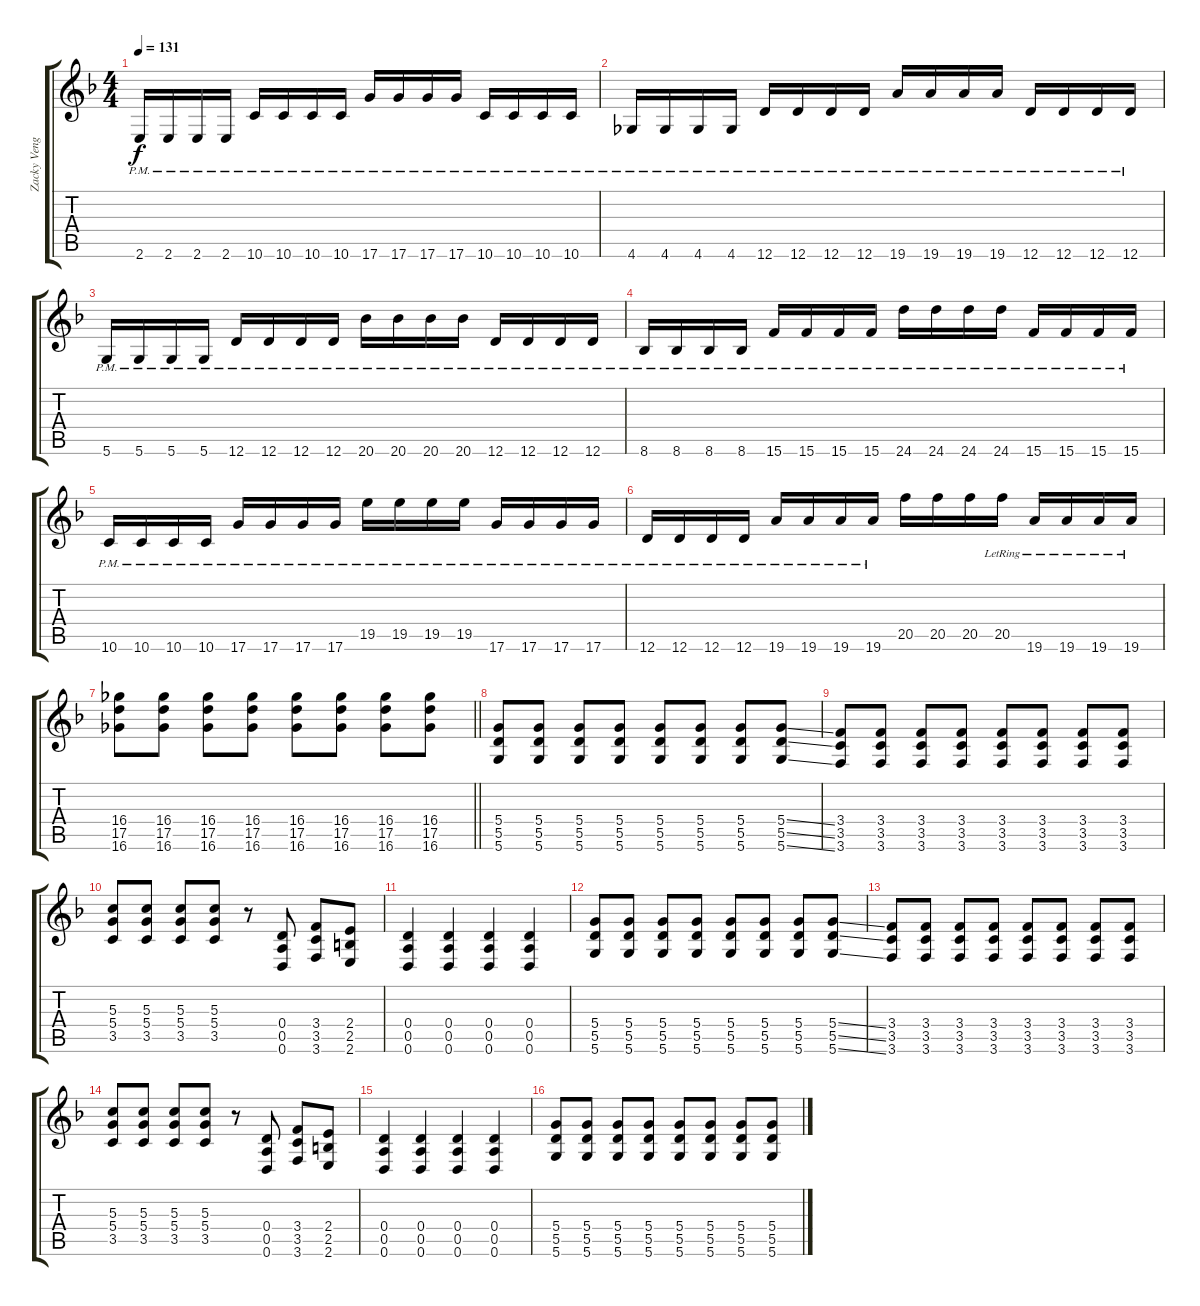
\track ("Zacky Vengeance" "Zacky Veng") {instrument distortionguitar}
\staff {score tabs}
\tuning (E4 B3 G3 D3 A2 D2) {hide}
\ts (4 4)
\tempo 131
\clef g2
\ks f
2.6{pm}.16{dy f} 2.6{pm}.16 2.6{pm}.16 2.6{pm}.16 10.6{pm}.16 10.6{pm}.16 10.6{pm}.16 10.6{pm}.16 17.6{pm}.16 17.6{pm}.16 17.6{pm}.16 17.6{pm}.16 10.6{pm}.16 10.6{pm}.16 10.6{pm}.16 10.6{pm}.16 |
4.6{pm}.16 4.6{pm}.16 4.6{pm}.16 4.6{pm}.16 12.6{pm}.16 12.6{pm}.16 12.6{pm}.16 12.6{pm}.16 19.6{pm}.16 19.6{pm}.16 19.6{pm}.16 19.6{pm}.16 12.6{pm}.16 12.6{pm}.16 12.6{pm}.16 12.6{pm}.16 |
5.6{pm}.16 5.6{pm}.16 5.6{pm}.16 5.6{pm}.16 12.6{pm}.16 12.6{pm}.16 12.6{pm}.16 12.6{pm}.16 20.6{pm}.16 20.6{pm}.16 20.6{pm}.16 20.6{pm}.16 12.6{pm}.16 12.6{pm}.16 12.6{pm}.16 12.6{pm}.16 |
8.6{pm}.16 8.6{pm}.16 8.6{pm}.16 8.6{pm}.16 15.6{pm}.16 15.6{pm}.16 15.6{pm}.16 15.6{pm}.16 24.6{pm}.16 24.6{pm}.16 24.6{pm}.16 24.6{pm}.16 15.6{pm}.16 15.6{pm}.16 15.6{pm}.16 15.6{pm}.16 |
10.6{pm}.16 10.6{pm}.16 10.6{pm}.16 10.6{pm}.16 17.6{pm}.16 17.6{pm}.16 17.6{pm}.16 17.6{pm}.16 19.5{pm}.16 19.5{pm}.16 19.5{pm}.16 19.5{pm}.16 17.6{pm}.16 17.6{pm}.16 17.6{pm}.16 17.6{pm}.16 |
12.6{pm}.16 12.6{pm}.16 12.6{pm}.16 12.6{pm}.16 19.6{pm}.16 19.6{pm}.16 19.6{pm}.16 19.6{pm}.16 20.5.16 20.5.16 20.5.16 20.5{lr}.16 19.6{lr}.16 19.6{lr}.16 19.6{lr}.16 19.6{lr}.16 |
\barLineRight lightlight
(16.4 17.5 16.6).8 (16.4 17.5 16.6).8 (16.4 17.5 16.6).8 (16.4 17.5 16.6).8 (16.4 17.5 16.6).8 (16.4 17.5 16.6).8 (16.4 17.5 16.6).8 (16.4 17.5 16.6).8 |
(5.4 5.5 5.6).8 (5.4 5.5 5.6).8 (5.4 5.5 5.6).8 (5.4 5.5 5.6).8 (5.4 5.5 5.6).8 (5.4 5.5 5.6).8 (5.4 5.5 5.6).8 (5.4{ss} 5.5{ss} 5.6{ss}).8 |
(3.4 3.5 3.6).8 (3.4 3.5 3.6).8 (3.4 3.5 3.6).8 (3.4 3.5 3.6).8 (3.4 3.5 3.6).8 (3.4 3.5 3.6).8 (3.4 3.5 3.6).8 (3.4 3.5 3.6).8 |
(5.3 5.4 3.5).8 (5.3 5.4 3.5).8 (5.3 5.4 3.5).8 (5.3 5.4 3.5).8 r.8 (0.4 0.5 0.6).8 (3.4 3.5 3.6).8 (2.4 2.5 2.6).8 |
(0.4 0.5 0.6).4 (0.4 0.5 0.6).4 (0.4 0.5 0.6).4 (0.4 0.5 0.6).4 |
(5.4 5.5 5.6).8 (5.4 5.5 5.6).8 (5.4 5.5 5.6).8 (5.4 5.5 5.6).8 (5.4 5.5 5.6).8 (5.4 5.5 5.6).8 (5.4 5.5 5.6).8 (5.4{ss} 5.5{ss} 5.6{ss}).8 |
(3.4 3.5 3.6).8 (3.4 3.5 3.6).8 (3.4 3.5 3.6).8 (3.4 3.5 3.6).8 (3.4 3.5 3.6).8 (3.4 3.5 3.6).8 (3.4 3.5 3.6).8 (3.4 3.5 3.6).8 |
(5.3 5.4 3.5).8 (5.3 5.4 3.5).8 (5.3 5.4 3.5).8 (5.3 5.4 3.5).8 r.8 (0.4 0.5 0.6).8 (3.4 3.5 3.6).8 (2.4 2.5 2.6).8 |
(0.4 0.5 0.6).4 (0.4 0.5 0.6).4 (0.4 0.5 0.6).4 (0.4 0.5 0.6).4 |
(5.4 5.5 5.6).8 (5.4 5.5 5.6).8 (5.4 5.5 5.6).8 (5.4 5.5 5.6).8 (5.4 5.5 5.6).8 (5.4 5.5 5.6).8 (5.4 5.5 5.6).8 (5.4{ss} 5.5{ss} 5.6{ss}).8
